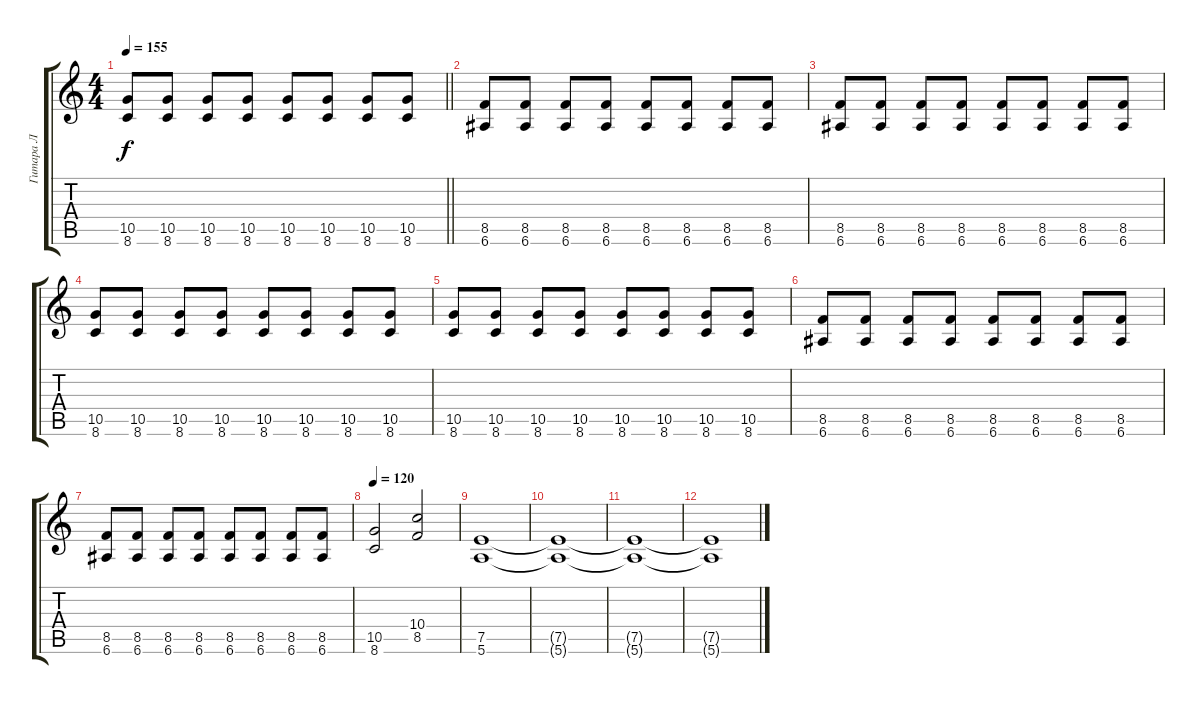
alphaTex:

\track ("Гитара Л" "Гитара Л") {instrument overdrivenguitar}
\staff {score tabs}
\tuning (E4 B3 G3 D3 A2 E2) {hide}
\ts (4 4)
\tempo 155
\clef g2
\barLineRight lightlight
\ks c
(10.5 8.6).8{dy f} (10.5 8.6).8 (10.5 8.6).8 (10.5 8.6).8 (10.5 8.6).8 (10.5 8.6).8 (10.5 8.6).8 (10.5 8.6).8 |
\section ("" " ")
(8.5 6.6).8 (8.5 6.6).8 (8.5 6.6).8 (8.5 6.6).8 (8.5 6.6).8 (8.5 6.6).8 (8.5 6.6).8 (8.5 6.6).8 |
(8.5 6.6).8 (8.5 6.6).8 (8.5 6.6).8 (8.5 6.6).8 (8.5 6.6).8 (8.5 6.6).8 (8.5 6.6).8 (8.5 6.6).8 |
(10.5 8.6).8 (10.5 8.6).8 (10.5 8.6).8 (10.5 8.6).8 (10.5 8.6).8 (10.5 8.6).8 (10.5 8.6).8 (10.5 8.6).8 |
(10.5 8.6).8 (10.5 8.6).8 (10.5 8.6).8 (10.5 8.6).8 (10.5 8.6).8 (10.5 8.6).8 (10.5 8.6).8 (10.5 8.6).8 |
(8.5 6.6).8 (8.5 6.6).8 (8.5 6.6).8 (8.5 6.6).8 (8.5 6.6).8 (8.5 6.6).8 (8.5 6.6).8 (8.5 6.6).8 |
(8.5 6.6).8 (8.5 6.6).8 (8.5 6.6).8 (8.5 6.6).8 (8.5 6.6).8 (8.5 6.6).8 (8.5 6.6).8 (8.5 6.6).8 |
\tempo 120
(10.5 8.6).2 (10.4 8.5).2 |
(7.5 5.6).1{volume 0} |
(7.5{t} 5.6{t}).1 |
(7.5{t} 5.6{t}).1 |
(7.5{t} 5.6{t}).1
